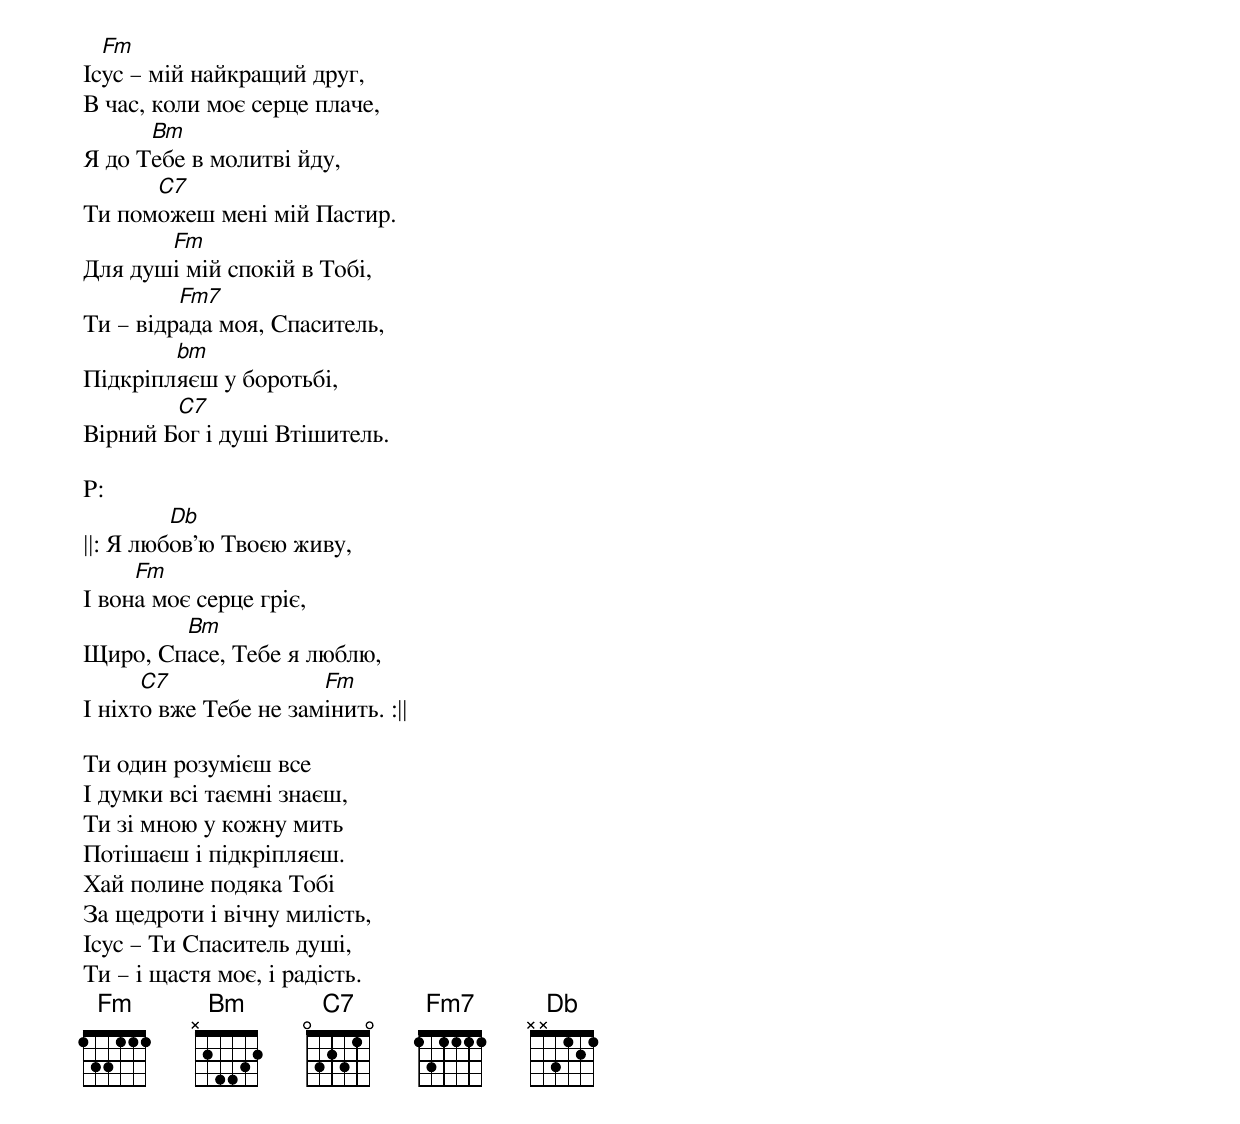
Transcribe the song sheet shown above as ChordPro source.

Іс[Fm]ус – мій найкращий друг,
В час, коли моє серце плаче,
Я до Т[Bm]ебе в молитві йду,
Ти пом[C7]ожеш мені мій Пастир.
Для душ[Fm]і мій спокій в Тобі,
Ти – відр[Fm7]ада моя, Спаситель,
Підкріпл[bm]яєш у боротьбі,
Вірний Б[C7]ог і душі Втішитель.

P:
||: Я люб[Db]ов’ю Твоєю живу,
І вон[Fm]а моє серце гріє,
Щиро, Сп[Bm]асе, Тебе я люблю,
І ніхт[C7]о вже Тебе не зам[Fm]інить. :||

Ти один розумієш все
І думки всі таємні знаєш,
Ти зі мною у кожну мить
Потішаєш і підкріпляєш.
Хай полине подяка Тобі
За щедроти і вічну милість,
Ісус – Ти Спаситель душі,
Ти – і щастя моє, і радість.
